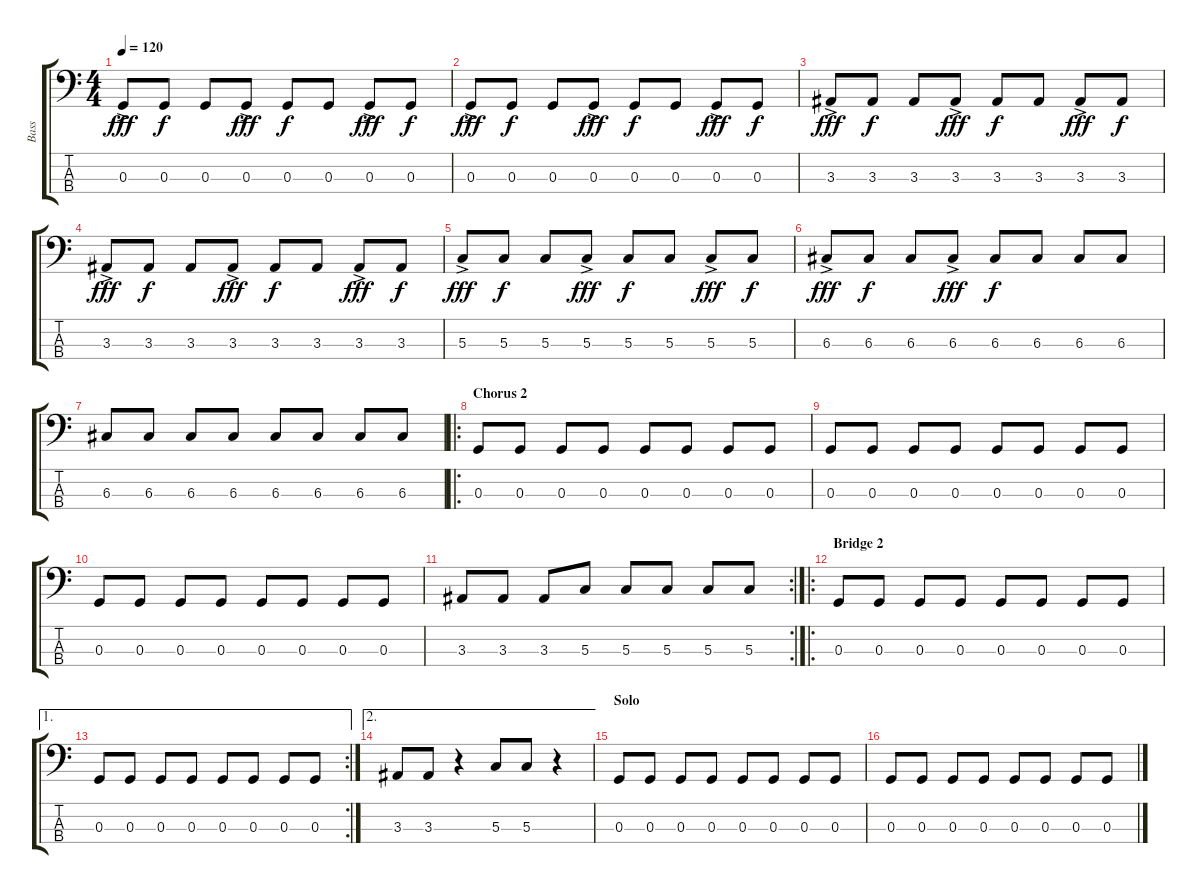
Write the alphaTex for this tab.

\track ("Bass" "Bass") {instrument electricbassfinger}
\staff {score tabs}
\tuning (G2 D2 G1 D1) {hide}
\ts (4 4)
\tempo 120
\clef f4
\ks c
0.3{ac}.8{dy fff} 0.3.8{dy f} 0.3.8 0.3{ac}.8{dy fff} 0.3.8{dy f} 0.3.8 0.3{ac}.8{dy fff} 0.3.8{dy f} |
0.3{ac}.8{dy fff} 0.3.8{dy f} 0.3.8 0.3{ac}.8{dy fff} 0.3.8{dy f} 0.3.8 0.3{ac}.8{dy fff} 0.3.8{dy f} |
3.3{ac}.8{dy fff} 3.3.8{dy f} 3.3.8 3.3{ac}.8{dy fff} 3.3.8{dy f} 3.3.8 3.3{ac}.8{dy fff} 3.3.8{dy f} |
3.3{ac}.8{dy fff} 3.3.8{dy f} 3.3.8 3.3{ac}.8{dy fff} 3.3.8{dy f} 3.3.8 3.3{ac}.8{dy fff} 3.3.8{dy f} |
5.3{ac}.8{dy fff} 5.3.8{dy f} 5.3.8 5.3{ac}.8{dy fff} 5.3.8{dy f} 5.3.8 5.3{ac}.8{dy fff} 5.3.8{dy f} |
6.3{ac}.8{dy fff} 6.3.8{dy f} 6.3.8 6.3{ac}.8{dy fff} 6.3.8{dy f} 6.3.8 6.3.8 6.3.8 |
6.3.8 6.3.8 6.3.8 6.3.8 6.3.8 6.3.8 6.3.8 6.3.8 |
\ro
\section ("" "Chorus 2")
0.3.8 0.3.8 0.3.8 0.3.8 0.3.8 0.3.8 0.3.8 0.3.8 |
0.3.8 0.3.8 0.3.8 0.3.8 0.3.8 0.3.8 0.3.8 0.3.8 |
0.3.8 0.3.8 0.3.8 0.3.8 0.3.8 0.3.8 0.3.8 0.3.8 |
\rc 2
3.3.8 3.3.8 3.3.8 5.3.8 5.3.8 5.3.8 5.3.8 5.3.8 |
\ro
\section ("" "Bridge 2")
0.3.8 0.3.8 0.3.8 0.3.8 0.3.8 0.3.8 0.3.8 0.3.8 |
\ae 1
\rc 2
0.3.8 0.3.8 0.3.8 0.3.8 0.3.8 0.3.8 0.3.8 0.3.8 |
\ae 2
3.3.8 3.3.8 r.4 5.3.8 5.3.8 r.4 |
\section ("" "Solo")
0.3.8 0.3.8 0.3.8 0.3.8 0.3.8 0.3.8 0.3.8 0.3.8 |
0.3.8 0.3.8 0.3.8 0.3.8 0.3.8 0.3.8 0.3.8 0.3.8
